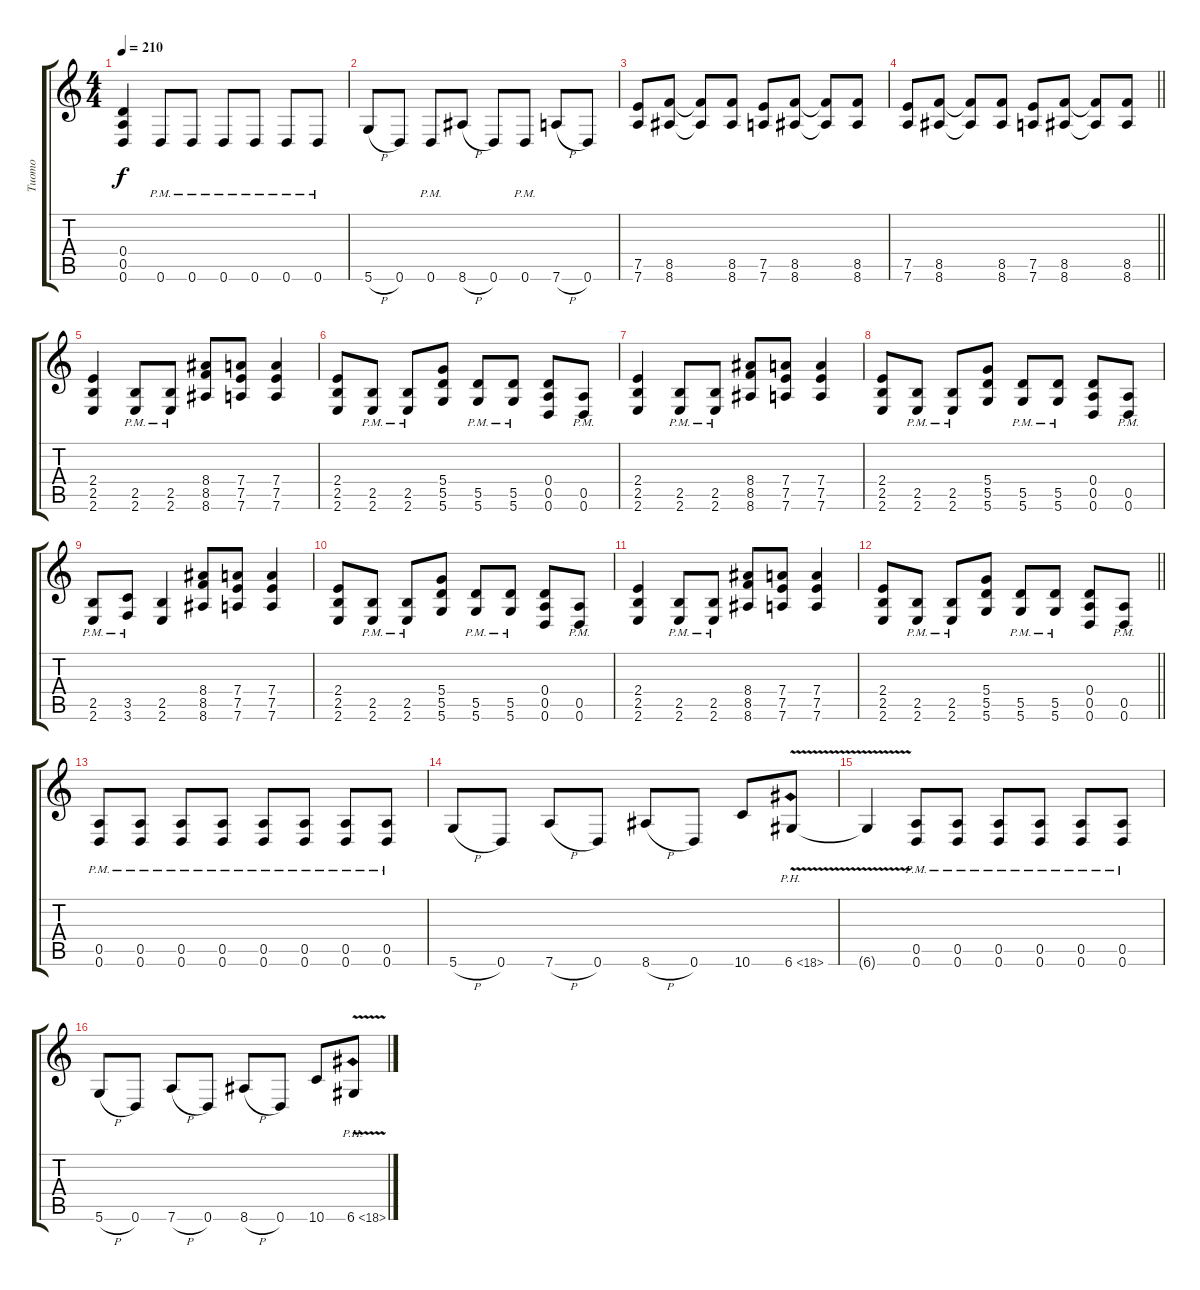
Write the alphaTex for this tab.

\track ("Tuomo" "Tuomo") {instrument distortionguitar}
\staff {score tabs}
\tuning (E4 B3 G3 D3 A2 D2) {hide}
\ts (4 4)
\tempo 210
\clef g2
\ks c
(0.4 0.5 0.6).4{dy f} 0.6{pm}.8 0.6{pm}.8 0.6{pm}.8 0.6{pm}.8 0.6{pm}.8 0.6{pm}.8 |
5.6{h}.8 0.6.8 0.6{pm}.8 8.6{h}.8 0.6.8 0.6{pm}.8 7.6{h}.8 0.6.8 |
(7.5 7.6).8 (8.5 8.6).8 (8.5{t} 8.6{t}).8 (8.5 8.6).8 (7.5 7.6).8 (8.5 8.6).8 (8.5{t} 8.6{t}).8 (8.5 8.6).8 |
\barLineRight lightlight
(7.5 7.6).8 (8.5 8.6).8 (8.5{t} 8.6{t}).8 (8.5 8.6).8 (7.5 7.6).8 (8.5 8.6).8 (8.5{t} 8.6{t}).8 (8.5 8.6).8 |
(2.4 2.5 2.6).4 (2.5{pm} 2.6{pm}).8 (2.5{pm} 2.6{pm}).8 (8.4 8.5 8.6).8 (7.4 7.5 7.6).8 (7.4 7.5 7.6).4 |
(2.4 2.5 2.6).8 (2.5{pm} 2.6{pm}).8 (2.5{pm} 2.6{pm}).8 (5.4 5.5 5.6).8 (5.5{pm} 5.6{pm}).8 (5.5{pm} 5.6{pm}).8 (0.4 0.5 0.6).8 (0.5{pm} 0.6{pm}).8 |
(2.4 2.5 2.6).4 (2.5{pm} 2.6{pm}).8 (2.5{pm} 2.6{pm}).8 (8.4 8.5 8.6).8 (7.4 7.5 7.6).8 (7.4 7.5 7.6).4 |
(2.4 2.5 2.6).8 (2.5{pm} 2.6{pm}).8 (2.5{pm} 2.6{pm}).8 (5.4 5.5 5.6).8 (5.5{pm} 5.6{pm}).8 (5.5{pm} 5.6{pm}).8 (0.4 0.5 0.6).8 (0.5{pm} 0.6{pm}).8 |
(2.5{pm} 2.6{pm}).8 (3.5{pm} 3.6{pm}).8 (2.5 2.6).4 (8.4 8.5 8.6).8 (7.4 7.5 7.6).8 (7.4 7.5 7.6).4 |
(2.4 2.5 2.6).8 (2.5{pm} 2.6{pm}).8 (2.5{pm} 2.6{pm}).8 (5.4 5.5 5.6).8 (5.5{pm} 5.6{pm}).8 (5.5{pm} 5.6{pm}).8 (0.4 0.5 0.6).8 (0.5{pm} 0.6{pm}).8 |
(2.4 2.5 2.6).4 (2.5{pm} 2.6{pm}).8 (2.5{pm} 2.6{pm}).8 (8.4 8.5 8.6).8 (7.4 7.5 7.6).8 (7.4 7.5 7.6).4 |
\barLineRight lightlight
(2.4 2.5 2.6).8 (2.5{pm} 2.6{pm}).8 (2.5{pm} 2.6{pm}).8 (5.4 5.5 5.6).8 (5.5{pm} 5.6{pm}).8 (5.5{pm} 5.6{pm}).8 (0.4 0.5 0.6).8 (0.5{pm} 0.6{pm}).8 |
(0.5{pm} 0.6{pm}).8 (0.5{pm} 0.6{pm}).8 (0.5{pm} 0.6{pm}).8 (0.5{pm} 0.6{pm}).8 (0.5{pm} 0.6{pm}).8 (0.5{pm} 0.6{pm}).8 (0.5{pm} 0.6{pm}).8 (0.5{pm} 0.6{pm}).8 |
5.6{h}.8 0.6.8 7.6{h}.8 0.6.8 8.6{h}.8 0.6.8 10.6.8 6.6{ph 12 v}.8 |
6.6{t}.4 (0.5{pm} 0.6{pm}).8 (0.5{pm} 0.6{pm}).8 (0.5{pm} 0.6{pm}).8 (0.5{pm} 0.6{pm}).8 (0.5{pm} 0.6{pm}).8 (0.5{pm} 0.6{pm}).8 |
5.6{h}.8 0.6.8 7.6{h}.8 0.6.8 8.6{h}.8 0.6.8 10.6.8 6.6{ph 12 v}.8
